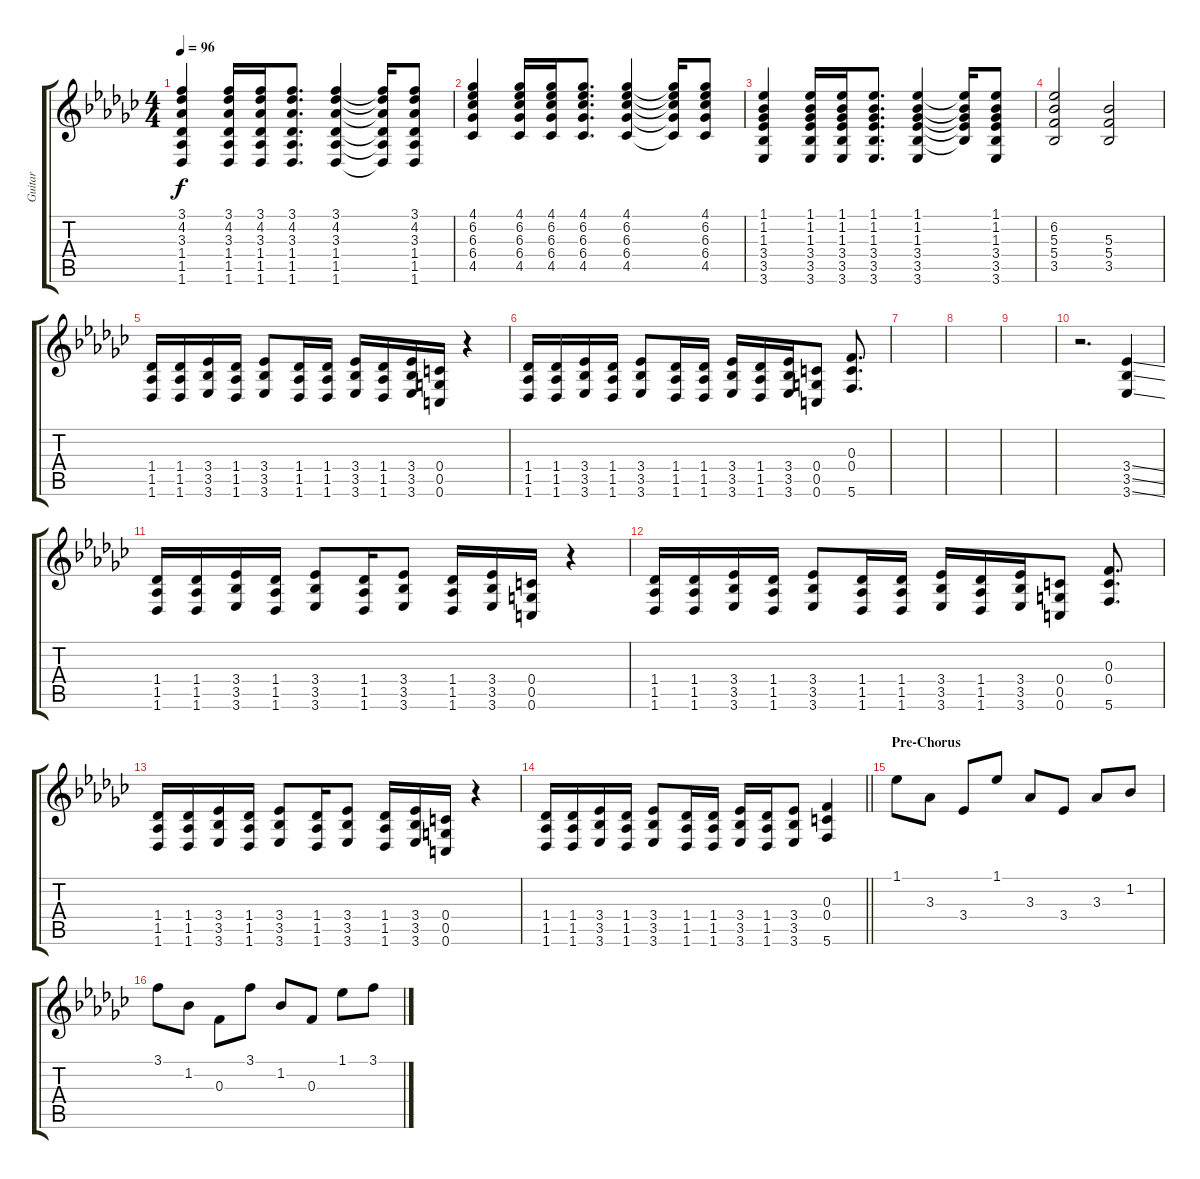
\track ("Guitar" "Guitar") {instrument distortionguitar}
\staff {score tabs}
\tuning (D4 A3 F3 C3 G2 C2) {hide}
\ts (4 4)
\tempo 96
\clef g2
\ks gb
(3.1 4.2 3.3 1.4 1.5 1.6).4{dy f} (3.1 4.2 3.3 1.4 1.5 1.6).16 (3.1 4.2 3.3 1.4 1.5 1.6).16 (3.1 4.2 3.3 1.4 1.5 1.6).8{d} (3.1 4.2 3.3 1.4 1.5 1.6).4 (3.1{t} 4.2{t} 3.3{t} 1.4{t} 1.5{t} 1.6{t}).16 (3.1 4.2 3.3 1.4 1.5 1.6).8 |
(4.1 6.2 6.3 6.4 4.5).4 (4.1 6.2 6.3 6.4 4.5).16 (4.1 6.2 6.3 6.4 4.5).16 (4.1 6.2 6.3 6.4 4.5).8{d} (4.1 6.2 6.3 6.4 4.5).4 (4.1{t} 6.2{t} 6.3{t} 6.4{t} 4.5{t}).16 (4.1 6.2 6.3 6.4 4.5).8 |
(1.1 1.2 1.3 3.4 3.5 3.6).4 (1.1 1.2 1.3 3.4 3.5 3.6).16 (1.1 1.2 1.3 3.4 3.5 3.6).16 (1.1 1.2 1.3 3.4 3.5 3.6).8{d} (1.1 1.2 1.3 3.4 3.5 3.6).4 (1.1{t} 1.2{t} 1.3{t} 3.4{t} 3.5{t}).16 (1.1 1.2 1.3 3.4 3.5 3.6).8 |
(6.2 5.3 5.4 3.5).2 (5.3 5.4 3.5).2 |
(1.4 1.5 1.6).16 (1.4 1.5 1.6).16 (3.4 3.5 3.6).16 (1.4 1.5 1.6).16 (3.4 3.5 3.6).8 (1.4 1.5 1.6).16 (1.4 1.5 1.6).16 (3.4 3.5 3.6).16 (1.4 1.5 1.6).16 (3.4 3.5 3.6).16 (0.4 0.5 0.6).16 r.4 |
(1.4 1.5 1.6).16 (1.4 1.5 1.6).16 (3.4 3.5 3.6).16 (1.4 1.5 1.6).16 (3.4 3.5 3.6).8 (1.4 1.5 1.6).16 (1.4 1.5 1.6).16 (3.4 3.5 3.6).16 (1.4 1.5 1.6).16 (3.4 3.5 3.6).16 (0.4 0.5 0.6).8 (0.3 0.4 5.6).8{d} |
|
|
|
r.2{d} (3.4{ss} 3.5{ss} 3.6{ss}).4 |
(1.4 1.5 1.6).16 (1.4 1.5 1.6).16 (3.4 3.5 3.6).16 (1.4 1.5 1.6).16 (3.4 3.5 3.6).8 (1.4 1.5 1.6).16 (3.4 3.5 3.6).8 (1.4 1.5 1.6).16 (3.4 3.5 3.6).16 (0.4 0.5 0.6).16 r.4 |
(1.4 1.5 1.6).16 (1.4 1.5 1.6).16 (3.4 3.5 3.6).16 (1.4 1.5 1.6).16 (3.4 3.5 3.6).8 (1.4 1.5 1.6).16 (1.4 1.5 1.6).16 (3.4 3.5 3.6).16 (1.4 1.5 1.6).16 (3.4 3.5 3.6).16 (0.4 0.5 0.6).8 (0.3 0.4 5.6).8{d} |
(1.4 1.5 1.6).16 (1.4 1.5 1.6).16 (3.4 3.5 3.6).16 (1.4 1.5 1.6).16 (3.4 3.5 3.6).8 (1.4 1.5 1.6).16 (3.4 3.5 3.6).8 (1.4 1.5 1.6).16 (3.4 3.5 3.6).16 (0.4 0.5 0.6).16 r.4 |
\barLineRight lightlight
(1.4 1.5 1.6).16 (1.4 1.5 1.6).16 (3.4 3.5 3.6).16 (1.4 1.5 1.6).16 (3.4 3.5 3.6).8 (1.4 1.5 1.6).16 (1.4 1.5 1.6).16 (3.4 3.5 3.6).16 (1.4 1.5 1.6).16 (3.4 3.5 3.6).8 (0.3 0.4 5.6).4 |
\section ("" "Pre-Chorus")
1.1.8 3.3.8 3.4.8 1.1.8 3.3.8 3.4.8 3.3.8 1.2.8 |
3.1.8 1.2.8 0.3.8 3.1.8 1.2.8 0.3.8 1.1.8 3.1.8
